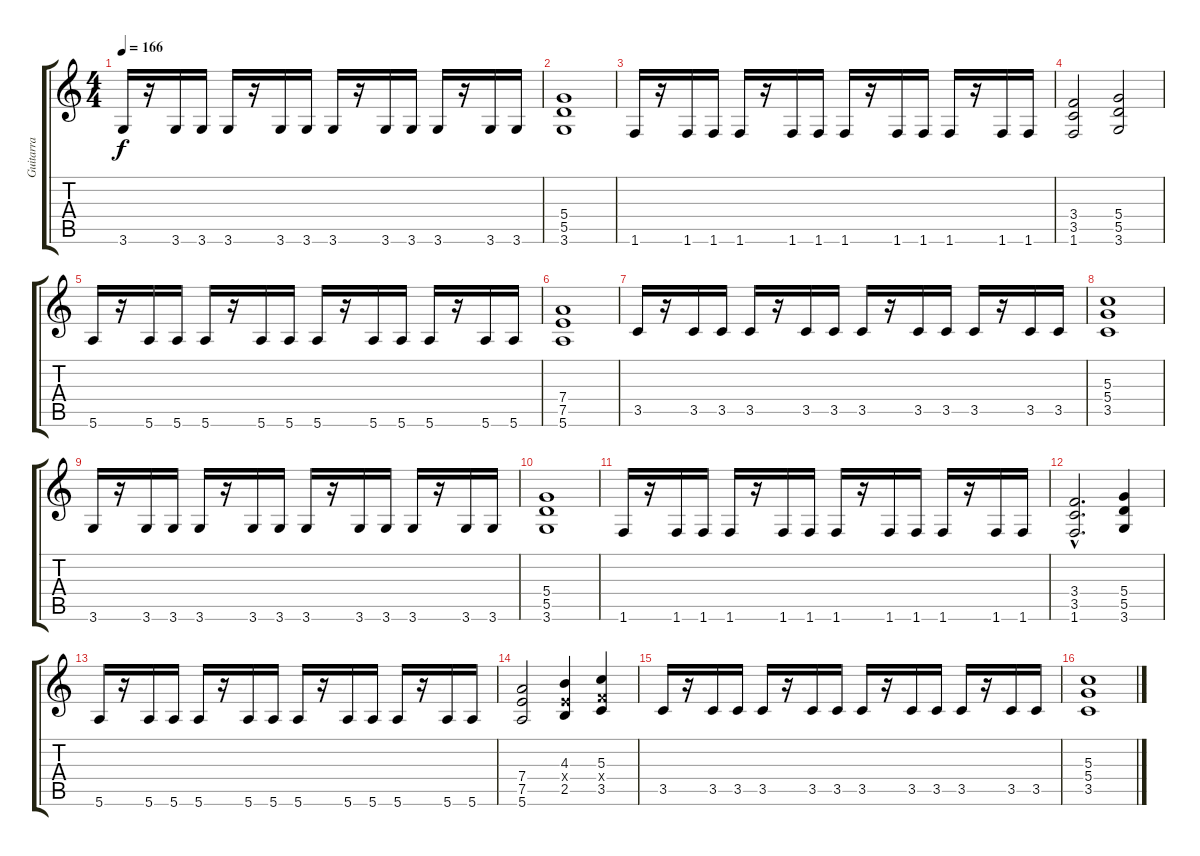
\track ("Guitarra" "Guitarra") {instrument distortionguitar}
\staff {score tabs}
\tuning (E4 B3 G3 D3 A2 E2) {hide}
\ts (4 4)
\tempo 166
\clef g2
\ks c
3.6.16{dy f} r.16 3.6.16 3.6.16 3.6.16 r.16 3.6.16 3.6.16 3.6.16 r.16 3.6.16 3.6.16 3.6.16 r.16 3.6.16 3.6.16 |
(5.4 5.5 3.6).1 |
1.6.16 r.16 1.6.16 1.6.16 1.6.16 r.16 1.6.16 1.6.16 1.6.16 r.16 1.6.16 1.6.16 1.6.16 r.16 1.6.16 1.6.16 |
(3.4 3.5 1.6).2 (5.4 5.5 3.6).2 |
5.6.16 r.16 5.6.16 5.6.16 5.6.16 r.16 5.6.16 5.6.16 5.6.16 r.16 5.6.16 5.6.16 5.6.16 r.16 5.6.16 5.6.16 |
(7.4 7.5 5.6).1 |
3.5.16 r.16 3.5.16 3.5.16 3.5.16 r.16 3.5.16 3.5.16 3.5.16 r.16 3.5.16 3.5.16 3.5.16 r.16 3.5.16 3.5.16 |
(5.3 5.4 3.5).1 |
3.6.16 r.16 3.6.16 3.6.16 3.6.16 r.16 3.6.16 3.6.16 3.6.16 r.16 3.6.16 3.6.16 3.6.16 r.16 3.6.16 3.6.16 |
(5.4 5.5 3.6).1 |
1.6.16 r.16 1.6.16 1.6.16 1.6.16 r.16 1.6.16 1.6.16 1.6.16 r.16 1.6.16 1.6.16 1.6.16 r.16 1.6.16 1.6.16 |
(3.4{hac} 3.5{hac} 1.6{hac}).2{d} (5.4 5.5 3.6).4 |
5.6.16 r.16 5.6.16 5.6.16 5.6.16 r.16 5.6.16 5.6.16 5.6.16 r.16 5.6.16 5.6.16 5.6.16 r.16 5.6.16 5.6.16 |
(7.4 7.5 5.6).2 (4.3 2.4{x} 2.5).4 (5.3 3.4{x} 3.5).4 |
3.5.16 r.16 3.5.16 3.5.16 3.5.16 r.16 3.5.16 3.5.16 3.5.16 r.16 3.5.16 3.5.16 3.5.16 r.16 3.5.16 3.5.16 |
(5.3 5.4 3.5).1
